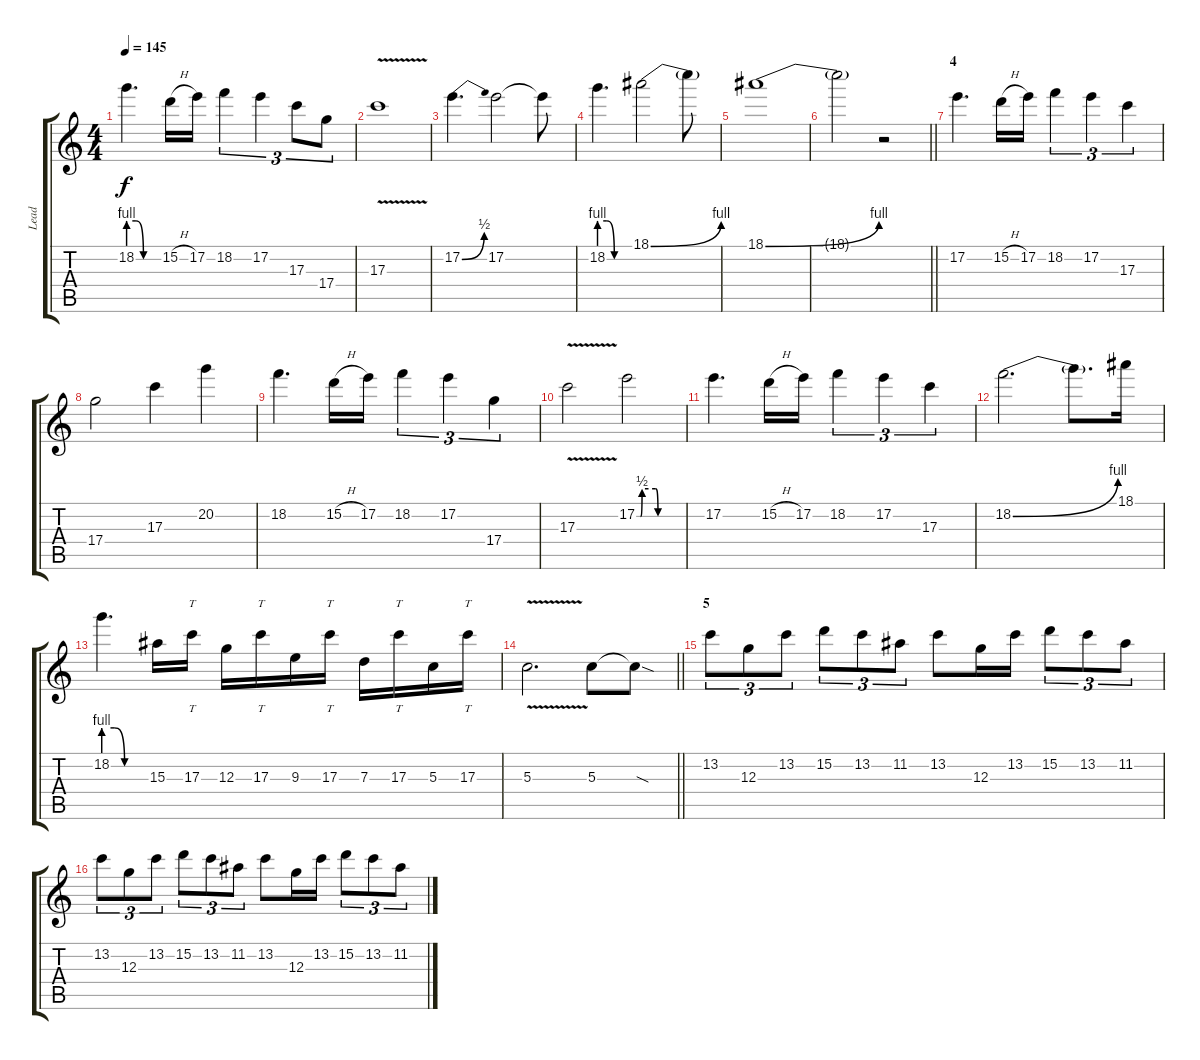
\track ("Lead" "Lead") {instrument distortionguitar}
\staff {score tabs}
\tuning (E4 B3 G3 D3 A2 E2) {hide}
\ts (4 4)
\tempo 145
\clef g2
\ks c
18.2{be (custom 0 4 15 4 30 0 60 0)}.4{d dy f} 15.2{h}.16 17.2.16 18.2.4{tu (3 2)} 17.2.4{tu (3 2)} 17.3.8{tu (3 2)} 17.4.8{tu (3 2)} |
17.3{v}.1 |
17.2{be (bend 0 0 60 2)}.4{d} 17.2.2 17.2{t}.8 |
18.2{be (custom 0 4 15 4 30 0 60 0)}.4{d} 18.1{be (bend 0 0 60 4)}.2 18.1{t}.8 |
18.1{be (bend 0 0 60 4)}.1 |
\barLineRight lightlight
18.1{t}.2 r.2 |
\section ("" "4")
17.2.4{d} 15.2{h}.16 17.2.16 18.2.4{tu (3 2)} 17.2.4{tu (3 2)} 17.3.4{tu (3 2)} |
17.4.2 17.3.4 20.2.4 |
18.2.4{d} 15.2{h}.16 17.2.16 18.2.4{tu (3 2)} 17.2.4{tu (3 2)} 17.4.4{tu (3 2)} |
17.3{v}.2 17.2{be (custom 0 0 5 0 7 2 25 2 28 0 60 0)}.2 |
17.2.4{d} 15.2{h}.16 17.2.16 18.2.4{tu (3 2)} 17.2.4{tu (3 2)} 17.3.4{tu (3 2)} |
18.2{be (bend 0 0 60 4)}.2{d} 18.2{t}.8{d} 18.1.16 |
18.2{be (custom 0 4 15 4 30 0 60 0)}.4{d} 15.3.16 17.3.16{tt} 12.3.16 17.3.16{tt} 9.3.16 17.3.16{tt} 7.3.16 17.3.16{tt} 5.3.16 17.3.16{tt} |
\barLineRight lightlight
5.3{v}.2{d} 5.3.8 5.3{sod t}.8 |
\section ("" "5")
13.2.8{tu (3 2)} 12.3.8{tu (3 2)} 13.2.8{tu (3 2)} 15.2.8{tu (3 2)} 13.2.8{tu (3 2)} 11.2.8{tu (3 2)} 13.2.8 12.3.16 13.2.16 15.2.8{tu (3 2)} 13.2.8{tu (3 2)} 11.2.8{tu (3 2)} |
13.2.8{tu (3 2)} 12.3.8{tu (3 2)} 13.2.8{tu (3 2)} 15.2.8{tu (3 2)} 13.2.8{tu (3 2)} 11.2.8{tu (3 2)} 13.2.8 12.3.16 13.2.16 15.2.8{tu (3 2)} 13.2.8{tu (3 2)} 11.2.8{tu (3 2)}
